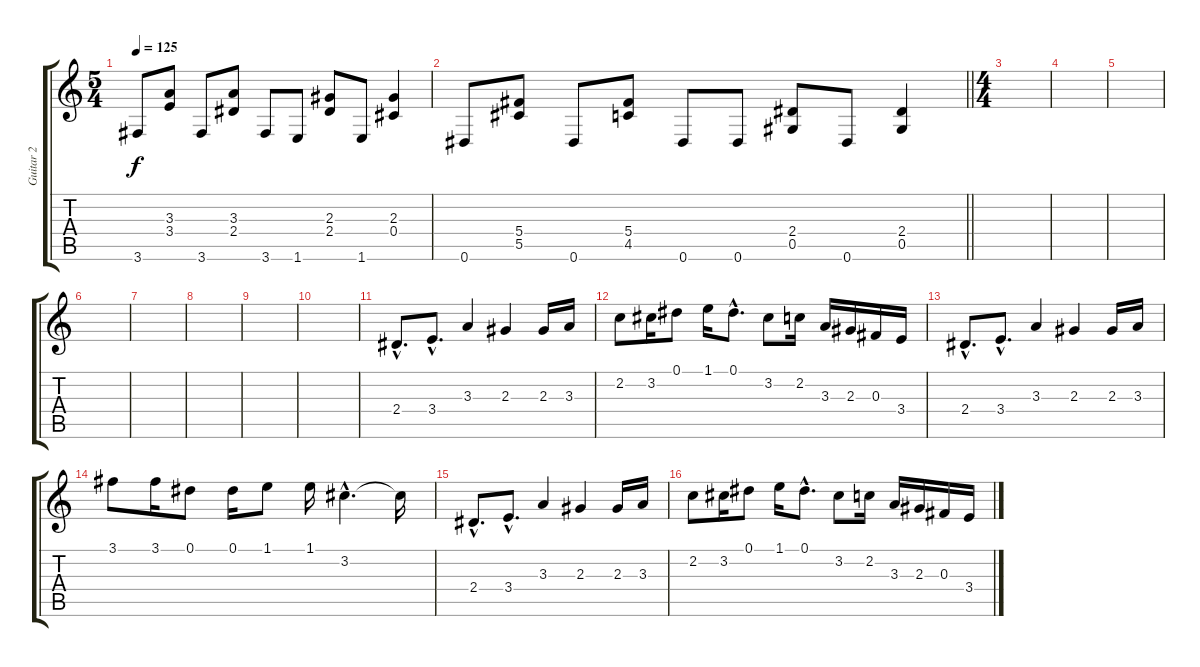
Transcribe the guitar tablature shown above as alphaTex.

\track ("Guitar 2" "Guitar 2") {instrument overdrivenguitar}
\staff {score tabs}
\tuning (Eb4 Bb3 Gb3 Db3 Ab2 Eb2) {hide}
\ts (5 4)
\tempo 125
\clef g2
\ks c
3.6.8{dy f} (3.3 3.4).8 3.6.8 (3.3 2.4).8 3.6.8 1.6.8 (2.3 2.4).8 1.6.8 (2.3 0.4).4 |
\barLineRight lightlight
0.6.8 (5.4 5.5).8 0.6.8 (5.4 4.5).8 0.6.8 0.6.8 (2.4 0.5).8 0.6.8 (2.4 0.5).4 |
\ts (4 4)
|
|
|
|
|
|
|
|
2.4{hac}.8{d volume 16} 3.4{hac}.8{d} 3.3.4 2.3.4 2.3.16 3.3.16 |
2.2.8 3.2.16 0.1.8 1.1.16 0.1{hac}.8{d} 3.2.8 2.2.16 3.3.16 2.3.16 0.3.16 3.4.16 |
2.4{hac}.8{d} 3.4{hac}.8{d} 3.3.4 2.3.4 2.3.16 3.3.16 |
3.1.8 3.1.16 0.1.8 0.1.16 1.1.8 1.1.16 3.2{hac}.4{d} 3.2{t}.16 |
2.4{hac}.8{d} 3.4{hac}.8{d} 3.3.4 2.3.4 2.3.16 3.3.16 |
2.2.8 3.2.16 0.1.8 1.1.16 0.1{hac}.8{d} 3.2.8 2.2.16 3.3.16 2.3.16 0.3.16 3.4.16
